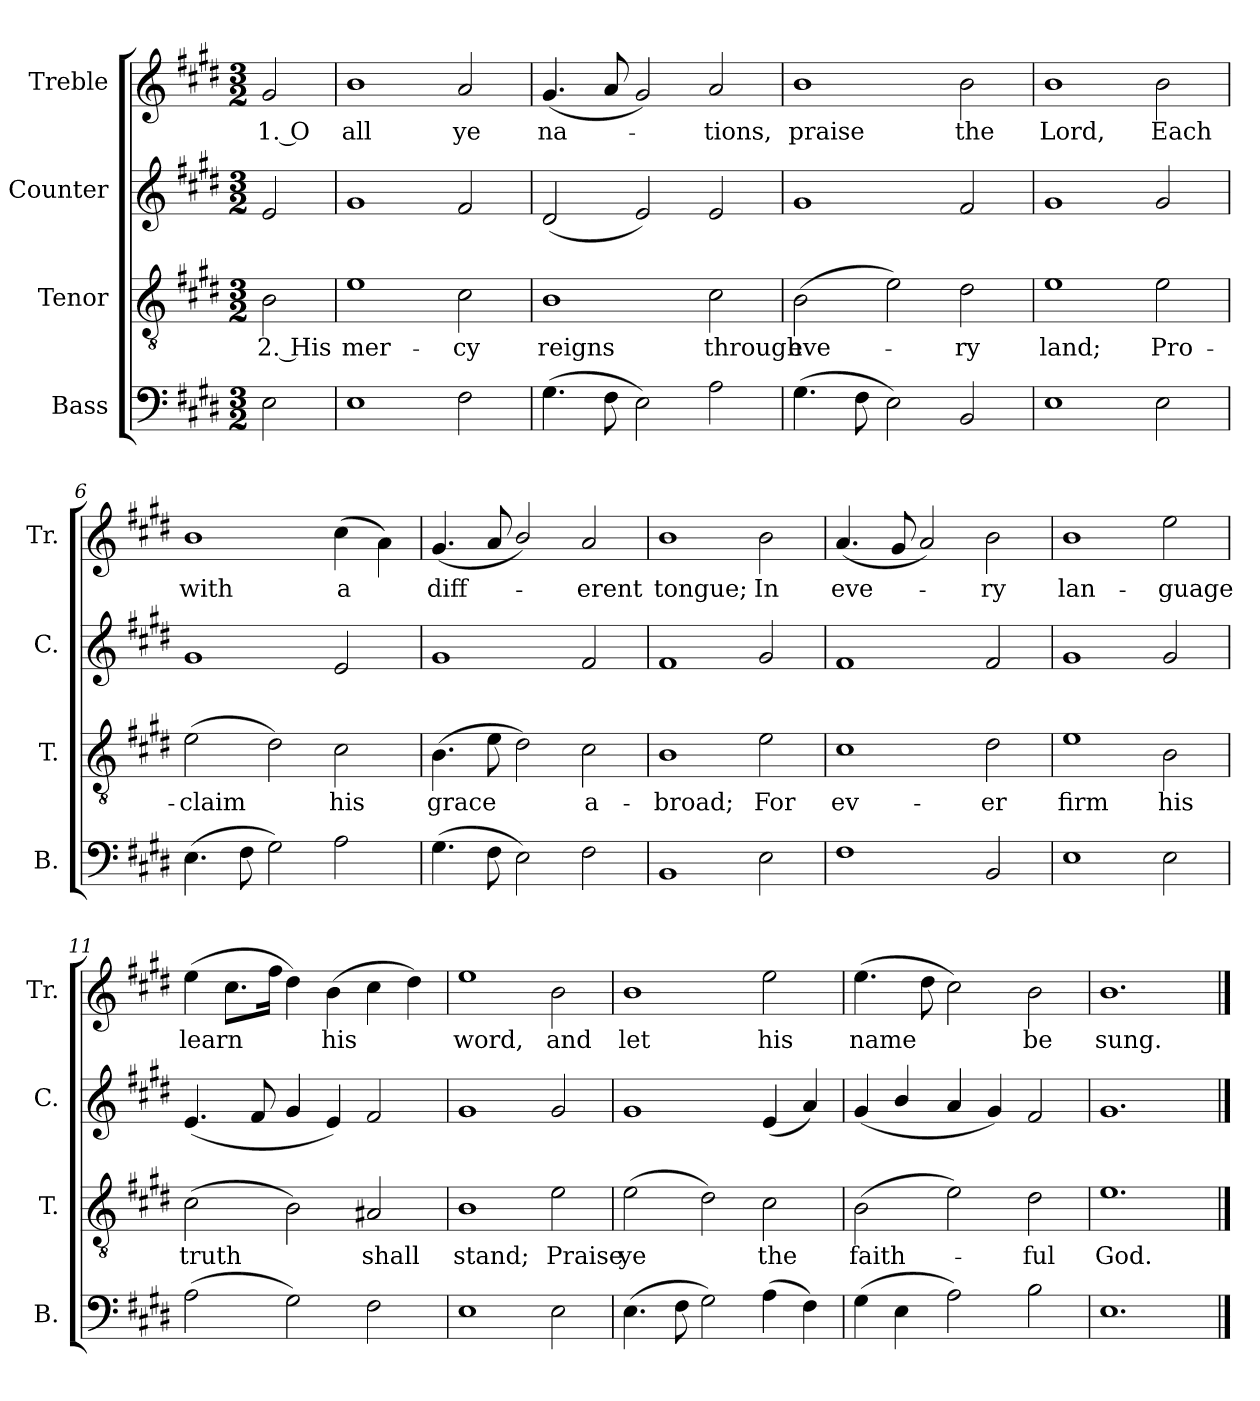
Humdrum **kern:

**kern	**kern	**text	**kern	**kern	**text
*part4	*part3	*part3	*part2	*part1	*part1
*staff4	*staff3	*staff3	*staff2	*staff1	*staff1
*I"Bass	*I"Tenor	*	*I"Counter	*I"Treble	*
*I'B.	*I'T.	*	*I'C.	*I'Tr.	*
*clefF4	*clefGv2	*	*clefG2	*clefG2	*
*k[f#c#g#d#]	*k[f#c#g#d#]	*	*k[f#c#g#d#]	*k[f#c#g#d#]	*
*M3/2	*M3/2	*	*M3/2	*M3/2	*
*MM150	*MM150	*	*MM150	*MM150	*
=1	=1	=1	=1	=1	=1
2E\	2B\	2. His	2e/	2g#/	1. O
=2	=2	=2	=2	=2	=2
1E	1e	mer-	1g#	1b	all
2F#\	2c#\	-cy	2f#/	2a/	ye
=3	=3	=3	=3	=3	=3
(4.G#\	1B	reigns	(2d#/	(4.g#/	na-
8F#\	.	.	.	8a/	.
2E\)	.	.	2e/)	2g#/)	.
2A\	2c#\	through	2e/	2a/	-tions,
=4	=4	=4	=4	=4	=4
(4.G#\	(2B\	eve-	1g#	1b	praise
8F#\	.	.	.	.	.
2E\)	2e\)	.	.	.	.
2BB/	2d#\	-ry	2f#/	2b\	the
=5	=5	=5	=5	=5	=5
1E	1e	land;	1g#	1b	Lord,
2E\	2e\	Pro-	2g#/	2b\	Each
=6	=6	=6	=6	=6	=6
(4.E\	(2e\	-claim	1g#	1b	with
8F#\	.	.	.	.	.
2G#\)	2d#\)	.	.	.	.
2A\	2c#\	his	2e/	(4cc#\	a
.	.	.	.	4a\)	.
=7	=7	=7	=7	=7	=7
(4.G#\	(4.B\	grace	1g#	(4.g#/	diff-
8F#\	8e\	.	.	8a/	.
2E\)	2d#\)	.	.	2b/)	.
2F#\	2c#\	a-	2f#/	2a/	-erent
=8	=8	=8	=8	=8	=8
1BB	1B	-broad;	1f#	1b	tongue;
2E\	2e\	For	2g#/	2b\	In
!!LO:LB:g=z
=9	=9	=9	=9	=9	=9
1F#	1c#	ev-	1f#	(4.a/	eve-
.	.	.	.	8g#/	.
.	.	.	.	2a/)	.
2BB/	2d#\	-er	2f#/	2b\	-ry
=10	=10	=10	=10	=10	=10
1E	1e	firm	1g#	1b	lan-
2E\	2B\	his	2g#/	2ee\	-guage
=11	=11	=11	=11	=11	=11
(2A\	(2c#\	truth	(4.e/	(4ee\	learn
.	.	.	.	8.cc#\L	.
.	.	.	8f#/	.	.
.	.	.	.	16ff#\Jk	.
2G#\)	2B\)	.	4g#/	4dd#\)	.
.	.	.	4e/)	(4b\	his
2F#\	2A#X/	shall	2f#/	4cc#\	.
.	.	.	.	4dd#\)	.
=12	=12	=12	=12	=12	=12
1E	1B	stand;	1g#	1ee	word,
2E\	2e\	Praise	2g#/	2b\	and
=13	=13	=13	=13	=13	=13
(4.E\	(2e\	ye	1g#	1b	let
8F#\	.	.	.	.	.
2G#\)	2d#\)	.	.	.	.
(4A\	2c#\	the	(4e/	2ee\	his
4F#\)	.	.	4a/)	.	.
=14	=14	=14	=14	=14	=14
(4G#\	(2B\	faith-	(4g#/	(4.ee\	name
4E\	.	.	4b/	.	.
.	.	.	.	8dd#\	.
2A\)	2e\)	.	4a/	2cc#\)	.
.	.	.	4g#/)	.	.
2B\	2d#\	-ful	2f#/	2b\	be
=15	=15	=15	=15	=15	=15
1.E	1.e	God.	1.g#	1.b	sung.
==	==	==	==	==	==
*-	*-	*-	*-	*-	*-
